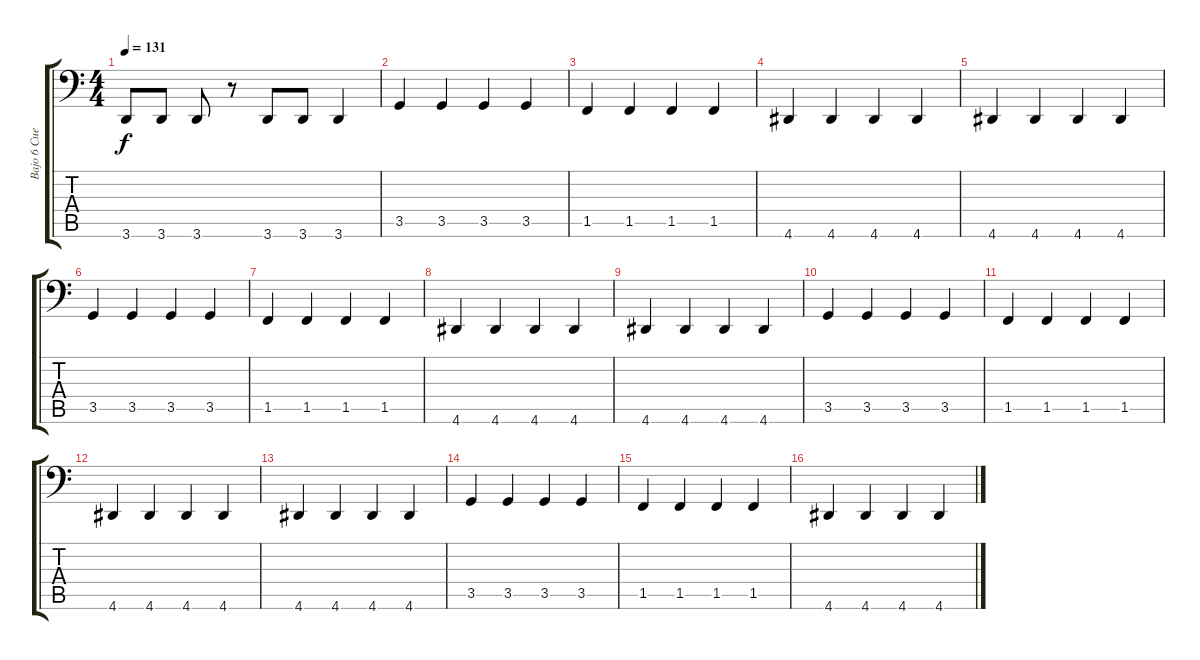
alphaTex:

\track ("Bajo 6 Cuerdas" "Bajo 6 Cue") {instrument electricbassfinger}
\staff {score tabs}
\tuning (C3 G2 D2 A1 E1 B0) {hide}
\ts (4 4)
\tempo 131
\clef f4
\ks c
3.6.8{dy f} 3.6.8 3.6.8 r.8 3.6.8 3.6.8 3.6.4 |
3.5.4 3.5.4 3.5.4 3.5.4 |
1.5.4 1.5.4 1.5.4 1.5.4 |
4.6.4 4.6.4 4.6.4 4.6.4 |
4.6.4 4.6.4 4.6.4 4.6.4 |
3.5.4 3.5.4 3.5.4 3.5.4 |
1.5.4 1.5.4 1.5.4 1.5.4 |
4.6.4 4.6.4 4.6.4 4.6.4 |
4.6.4 4.6.4 4.6.4 4.6.4 |
3.5.4 3.5.4 3.5.4 3.5.4 |
1.5.4 1.5.4 1.5.4 1.5.4 |
4.6.4 4.6.4 4.6.4 4.6.4 |
4.6.4 4.6.4 4.6.4 4.6.4 |
3.5.4 3.5.4 3.5.4 3.5.4 |
1.5.4 1.5.4 1.5.4 1.5.4 |
4.6.4 4.6.4 4.6.4 4.6.4
